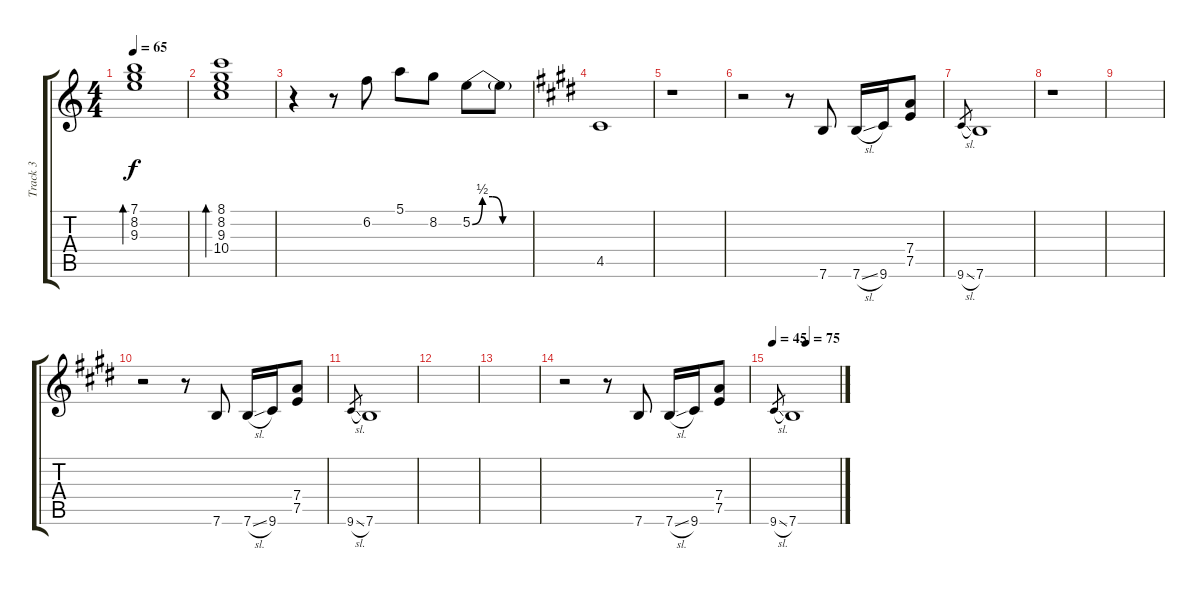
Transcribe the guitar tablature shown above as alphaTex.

\track ("Track 3" "Track 3") {instrument electricguitarjazz}
\staff {score tabs}
\tuning (E4 B3 G3 D3 A2 E2) {hide}
\ts (4 4)
\tempo 65
\clef g2
\ks c
(7.1 8.2 9.3).1{bd 240 dy f} |
(8.1 8.2 9.3 10.4).1{bd 240} |
r.4 r.8 6.2.8 5.1.8 8.2.8 5.2{be (custom 0 0 10 2 20 2 30 0 60 0)}.8 5.2{t}.8 |
\ks e
4.5.1 |
r.1 |
r.2 r.8 7.6.8 7.6{sl}.16 9.6.16 (7.4 7.5).8 |
9.6{sl}.8{gr} 7.6.1 |
r.1 |
|
r.2 r.8 7.6.8 7.6{sl}.16 9.6.16 (7.4 7.5).8 |
9.6{sl}.8{gr} 7.6.1 |
|
|
r.2 r.8 7.6.8 7.6{sl}.16 9.6.16 (7.4 7.5).8 |
\tempo 45
\tempo (75 0.5)
9.6{sl}.8{gr} 7.6.1
